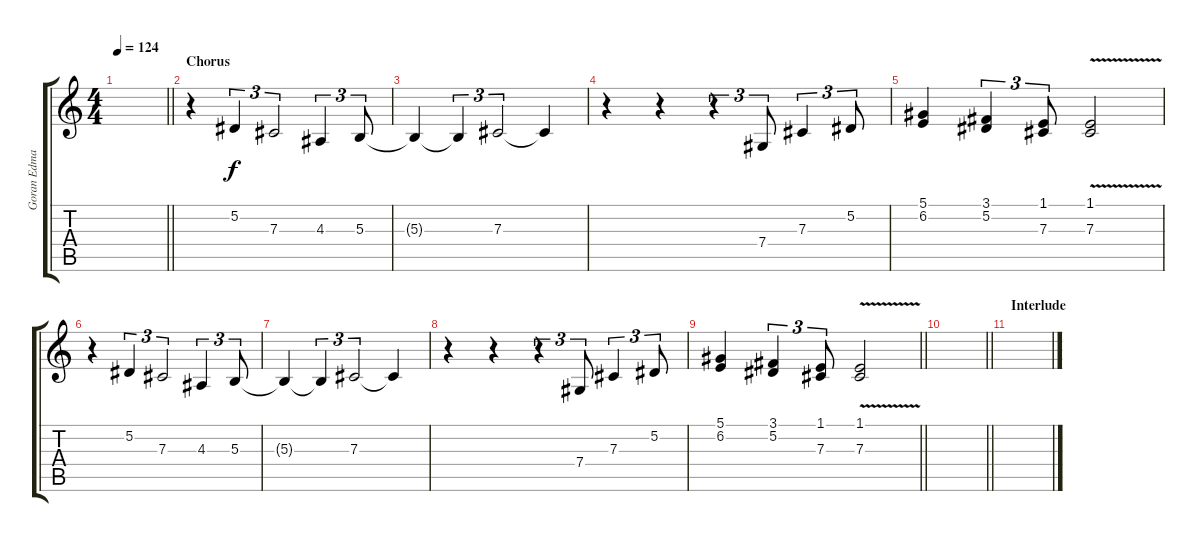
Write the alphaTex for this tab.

\track ("Goran Edman" "Goran Edma") {instrument lead2sawtooth}
\staff {score tabs}
\tuning (Eb4 Bb3 Gb3 Db3 Ab2 Eb2) {hide}
\ts (4 4)
\tempo 124
\clef g2
\barLineRight lightlight
\ks c
|
\section ("" "Chorus")
r.4 5.2.4{tu (3 2)} 7.3.2{tu (3 2)} 4.3.4{tu (3 2)} 5.3.8{tu (3 2)} |
5.3{t}.4 5.3{t}.4{tu (3 2)} 7.3.2{tu (3 2)} 7.3{t}.4 |
r.4 r.4 r.4{tu (3 2)} 7.4.8{tu (3 2)} 7.3.4{tu (3 2)} 5.2.8{tu (3 2)} |
(5.1 6.2).4 (3.1 5.2).4{tu (3 2)} (1.1 7.3).8{tu (3 2)} (1.1 7.3{v}).2 |
r.4 5.2.4{tu (3 2)} 7.3.2{tu (3 2)} 4.3.4{tu (3 2)} 5.3.8{tu (3 2)} |
5.3{t}.4 5.3{t}.4{tu (3 2)} 7.3.2{tu (3 2)} 7.3{t}.4 |
r.4 r.4 r.4{tu (3 2)} 7.4.8{tu (3 2)} 7.3.4{tu (3 2)} 5.2.8{tu (3 2)} |
\barLineRight lightlight
(5.1 6.2).4 (3.1 5.2).4{tu (3 2)} (1.1 7.3).8{tu (3 2)} (1.1 7.3{v}).2 |
\barLineRight lightlight
|
\section ("" "Interlude")
